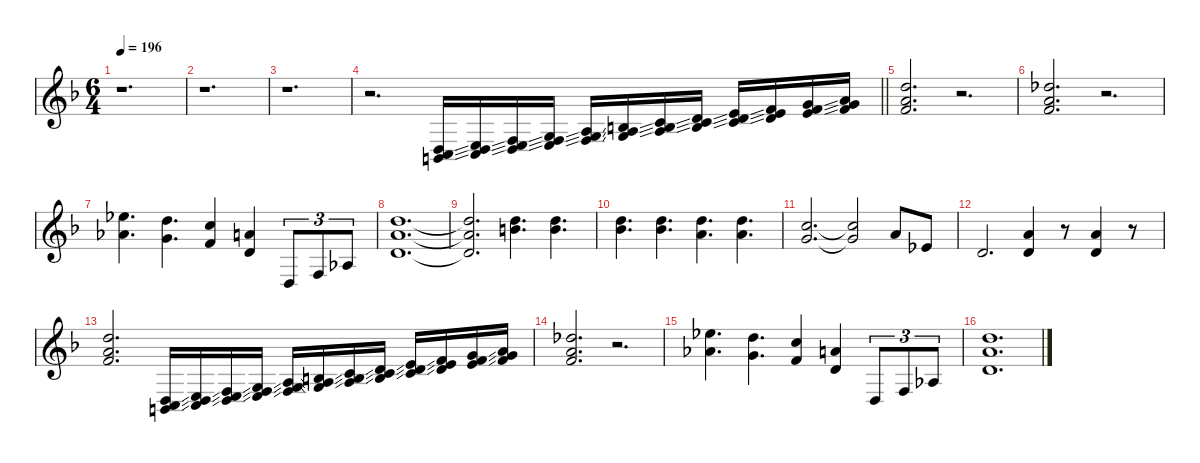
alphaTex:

\defaultSystemsLayout 4
\hideDynamics
\bracketExtendMode nobrackets
\singleTrackTrackNamePolicy hidden
\multiTrackTrackNamePolicy hidden
\firstSystemTrackNameMode fullname
\firstSystemTrackNameOrientation horizontal
\otherSystemsTrackNameOrientation horizontal
\track ("Piano 2" "Piano 2") {defaultSystemsLayout 8 instrument rockorgan}
\staff {score}
\tuning (E4 A3 F3 D3 A2 D2)
\ts (6 4)
\tempo 196
\clef g2
\ks dminor
r.1{d dy f beam Down} |
r.1{d beam Down} |
r.1{d beam Down} |
\barLineRight lightlight
r.2{d beam Down} (0.4{ss acc forcenatural} 3.5{ss acc forcenatural} 9.6{ss acc forcenatural}).16{beam Up} (2.4{ss acc forcenatural} 5.5{ss acc forcenatural} 10.6{ss acc forcenatural}).16{beam Up} (3.4{ss acc forcenatural} 7.5{ss acc forcenatural} 12.6{ss acc forcenatural}).16{beam Up} (5.4{ss acc forcenatural} 8.5{ss acc forcenatural} 14.6{ss acc forcenatural}).16{beam Up} (7.4{ss acc forcenatural} 10.5{ss acc forcenatural} 15.6{ss acc forcenatural}).16{beam Up} (9.4{ss acc forcenatural} 12.5{ss acc forcenatural} 17.6{ss acc forcenatural}).16{beam Up} (10.4{ss acc forcenatural} 14.5{ss acc forcenatural} 19.6{ss acc forcenatural}).16{beam Up} (12.4{ss acc forcenatural} 15.5{ss acc forcenatural} 21.6{ss acc forcenatural}).16{beam Up} (14.4{ss acc forcenatural} 17.5{ss acc forcenatural} 22.6{ss acc forcenatural}).16{beam Up} (15.4{acc forcenatural} 19.5{acc forcenatural} 24.6{acc forcenatural}).16{beam Up} (14.3{ss acc forcenatural} 15.4{ss acc forcenatural} 19.5{ss acc forcenatural}).16{beam Up} (16.3{acc forcenatural} 17.4{acc forcenatural} 20.5{acc forcenatural}).16{beam Up} |
(17.2{acc forcenatural} 16.3{acc forcenatural} 15.4{acc forcenatural}).2{d beam Up} r.2{d beam Up} |
(16.2{acc b} 16.3{acc forcenatural} 15.4{acc forcenatural}).2{d beam Up} r.2{d beam Up} |
(18.2{acc b} 15.3{acc b}).4{d beam Down} (17.2{acc forcenatural} 14.3{acc forcenatural}).4{d beam Down} (15.2{acc forcenatural} 12.3{acc forcenatural}).4{beam Up} (12.2{acc forcenatural} 9.3{acc forcenatural}).4{beam Up} 12.6{acc forcenatural}.8{tu (3 2) beam Up} 15.6{acc forcenatural}.8{tu (3 2) beam Up} 18.6{acc b}.8{tu (3 2) beam Up} |
(10.1{acc forcenatural} 12.2{acc forcenatural} 9.3{acc forcenatural}).1{d beam Up} |
(10.1{t acc forcenatural} 12.2{t acc forcenatural} 9.3{t acc forcenatural}).2{d beam Up} (17.2{acc forcenatural} 18.3{acc forcenatural}).4{d beam Down} (17.2{acc forcenatural} 18.3{acc forcenatural}).4{d beam Down} |
(17.2{acc forcenatural} 17.3{acc b}).4{d beam Down} (17.2{acc forcenatural} 17.3{acc b}).4{d beam Down} (17.2{acc forcenatural} 16.3{acc forcenatural}).4{d beam Down} (17.2{acc forcenatural} 16.3{acc forcenatural}).4{d beam Down} |
(15.2{acc forcenatural} 14.3{acc forcenatural}).2{d beam Up} (15.2{t acc forcenatural} 14.3{t acc forcenatural}).2{beam Up} 16.3{acc forcenatural}.8{beam Up} 13.4{acc b}.8{beam Up} |
9.3{acc forcenatural}.2{d beam Up} (12.2{acc forcenatural} 9.3{acc forcenatural}).4{beam Up} r.8{beam Up} (12.2{acc forcenatural} 9.3{acc forcenatural}).4{beam Up} r.8{beam Up} |
(17.2{acc forcenatural} 16.3{acc forcenatural} 15.4{acc forcenatural}).2{d beam Up} (0.4{ss acc forcenatural} 3.5{ss acc forcenatural} 9.6{ss acc forcenatural}).16{beam Up} (2.4{ss acc forcenatural} 5.5{ss acc forcenatural} 10.6{ss acc forcenatural}).16{beam Up} (3.4{ss acc forcenatural} 7.5{ss acc forcenatural} 12.6{ss acc forcenatural}).16{beam Up} (5.4{ss acc forcenatural} 8.5{ss acc forcenatural} 14.6{ss acc forcenatural}).16{beam Up} (7.4{ss acc forcenatural} 10.5{ss acc forcenatural} 15.6{ss acc forcenatural}).16{beam Up} (9.4{ss acc forcenatural} 12.5{ss acc forcenatural} 17.6{ss acc forcenatural}).16{beam Up} (10.4{ss acc forcenatural} 14.5{ss acc forcenatural} 19.6{ss acc forcenatural}).16{beam Up} (12.4{ss acc forcenatural} 15.5{ss acc forcenatural} 21.6{ss acc forcenatural}).16{beam Up} (14.4{ss acc forcenatural} 17.5{ss acc forcenatural} 22.6{ss acc forcenatural}).16{beam Up} (15.4{acc forcenatural} 19.5{acc forcenatural} 24.6{acc forcenatural}).16{beam Up} (14.3{ss acc forcenatural} 15.4{ss acc forcenatural} 19.5{ss acc forcenatural}).16{beam Up} (16.3{acc forcenatural} 17.4{acc forcenatural} 20.5{acc forcenatural}).16{beam Up} |
(16.2{acc b} 16.3{acc forcenatural} 15.4{acc forcenatural}).2{d beam Up} r.2{d beam Up} |
(18.2{acc b} 15.3{acc b}).4{d beam Down} (17.2{acc forcenatural} 14.3{acc forcenatural}).4{d beam Down} (15.2{acc forcenatural} 12.3{acc forcenatural}).4{beam Up} (12.2{acc forcenatural} 9.3{acc forcenatural}).4{beam Up} 12.6{acc forcenatural}.8{tu (3 2) beam Up} 15.6{acc forcenatural}.8{tu (3 2) beam Up} 18.6{acc b}.8{tu (3 2) beam Up} |
(10.1{acc forcenatural} 12.2{acc forcenatural} 9.3{acc forcenatural}).1{d beam Up}
